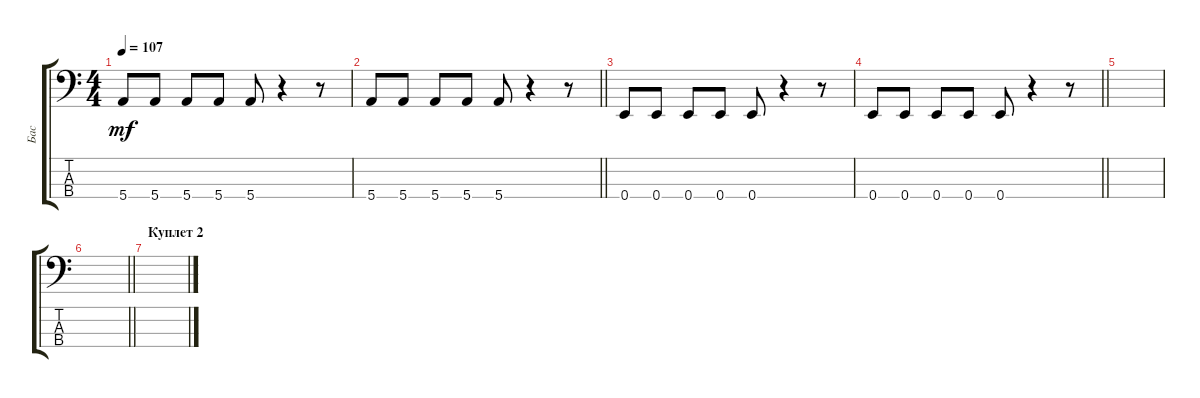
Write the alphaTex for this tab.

\track ("Бас" "Бас") {instrument electricbassfinger}
\staff {score tabs}
\tuning (G2 D2 A1 E1) {hide}
\ts (4 4)
\tempo 107
\clef f4
\ks c
5.4.8{dy mf} 5.4.8 5.4.8 5.4.8 5.4.8 r.4 r.8 |
\barLineRight lightlight
5.4.8 5.4.8 5.4.8 5.4.8 5.4.8 r.4 r.8 |
0.4.8 0.4.8 0.4.8 0.4.8 0.4.8 r.4 r.8 |
\barLineRight lightlight
0.4.8 0.4.8 0.4.8 0.4.8 0.4.8 r.4 r.8 |
|
\barLineRight lightlight
|
\section ("" "Куплет 2")
